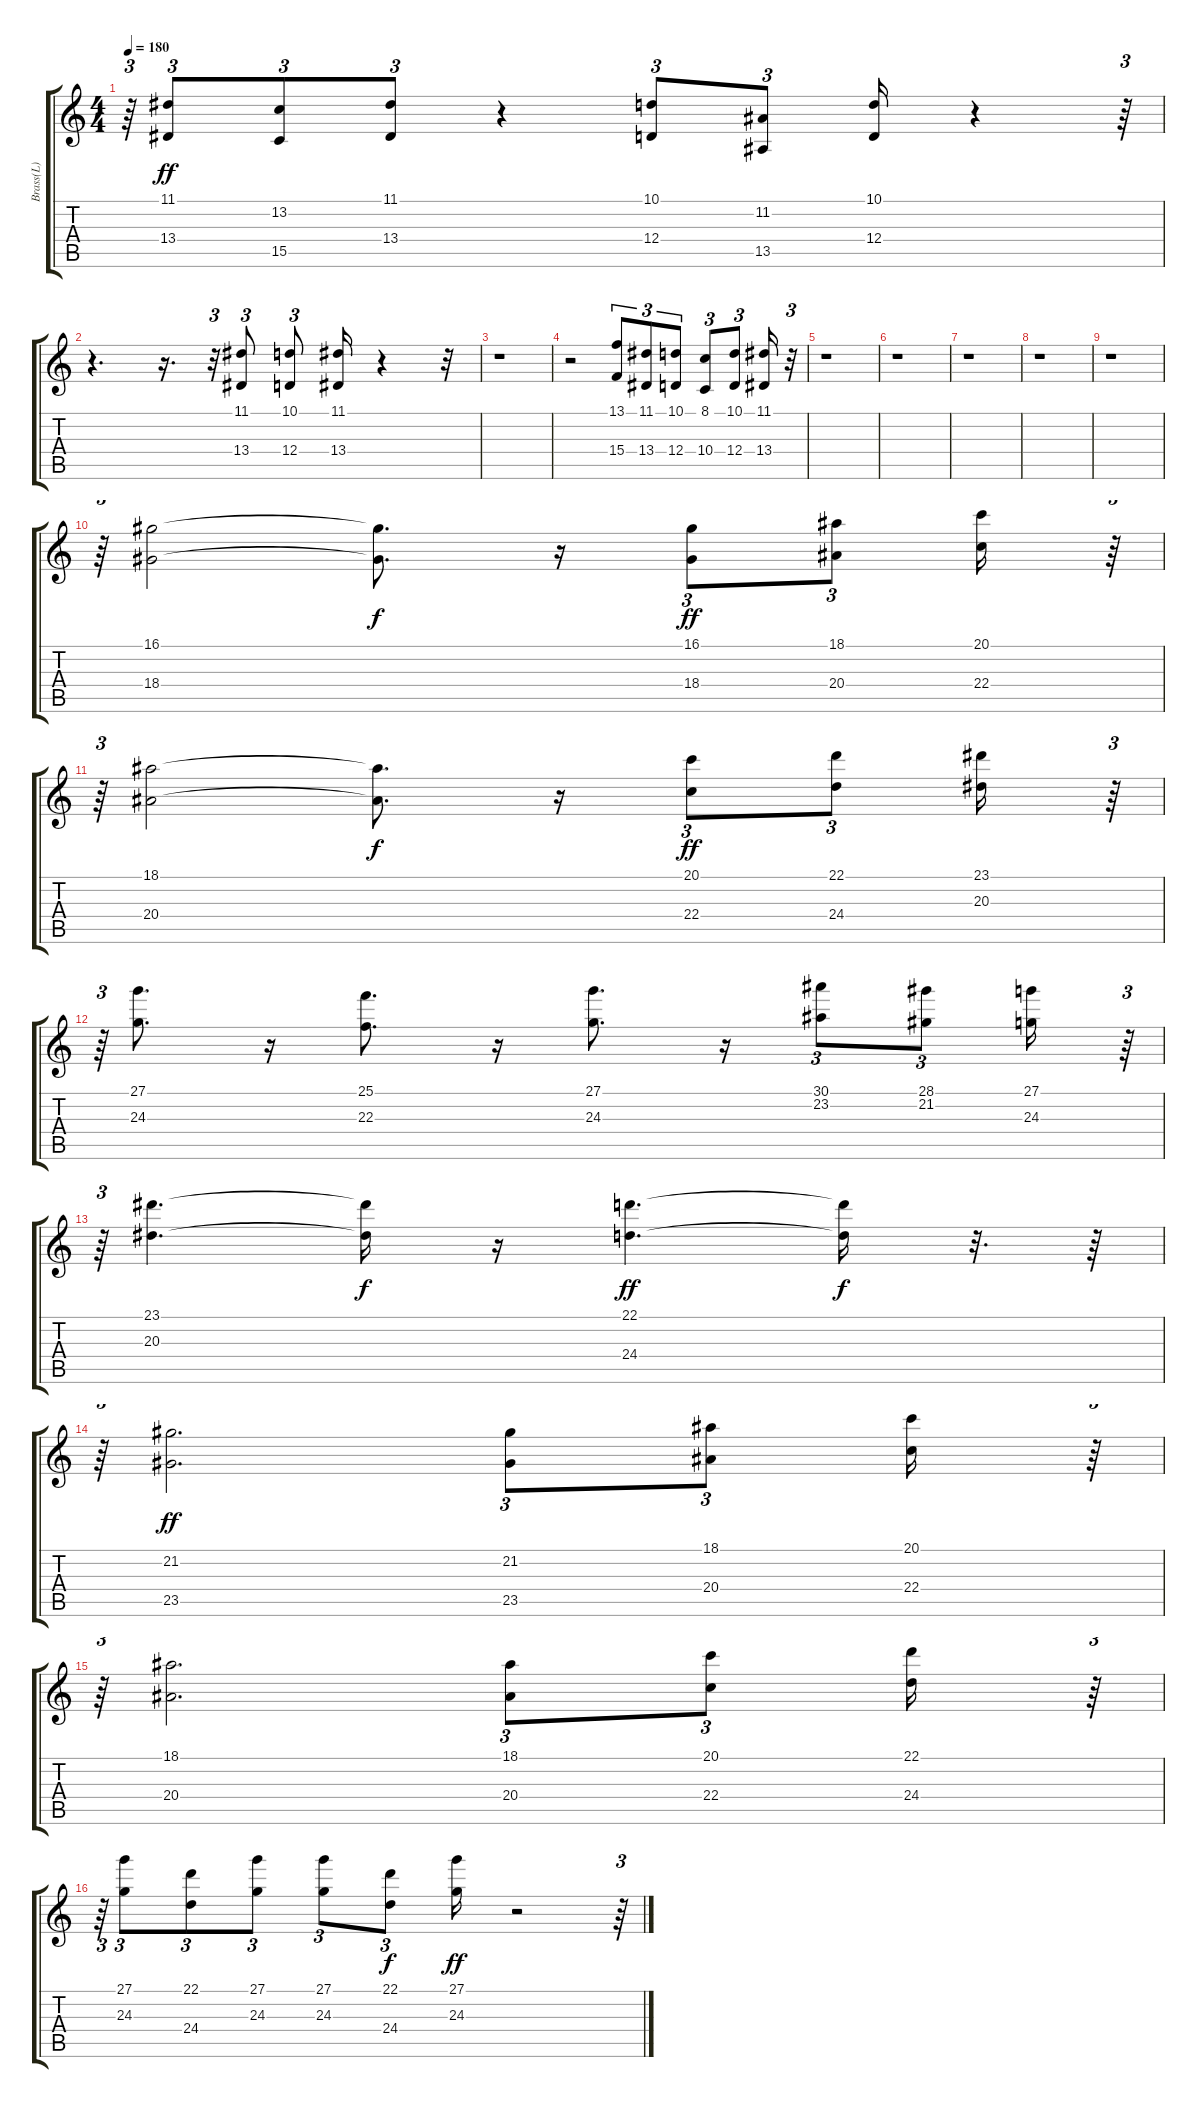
\track ("Brass(L)" "Brass(L)") {instrument brasssection}
\staff {score tabs}
\tuning (E4 B3 G3 D3 A2 E2) {hide}
\ts (4 4)
\tempo 180
\clef g2
\ks c
r.64{tu (3 2) dy ff} (11.1 13.4).8{tu (3 2)} (13.2 15.5).8{tu (3 2)} (11.1 13.4).8{tu (3 2)} r.4 (10.1 12.4).8{tu (3 2)} (11.2 13.5).8{tu (3 2)} (10.1 12.4).16 r.4 r.64{tu (3 2)} |
r.4{d} r.16{d} r.32{tu (3 2)} (11.1 13.4).8{tu (3 2)} (10.1 12.4).8{tu (3 2)} (11.1 13.4).16 r.4 r.32 |
r.1 |
r.2 (13.1 15.4).8{tu (3 2)} (11.1 13.4).8{tu (3 2)} (10.1 12.4).8{tu (3 2)} (8.1 10.4).8{tu (3 2)} (10.1 12.4).8{tu (3 2)} (11.1 13.4).16 r.32{tu (3 2)} |
r.1 |
r.1 |
r.1 |
r.1 |
r.1 |
r.64{tu (3 2)} (16.1 18.4).2{balance 8} (16.1{t} 18.4{t}).8{d dy f} r.16 (16.1 18.4).8{tu (3 2) dy ff} (18.1 20.4).8{tu (3 2)} (20.1 22.4).16 r.64{tu (3 2)} |
r.64{tu (3 2)} (18.1 20.4).2 (18.1{t} 20.4{t}).8{d dy f} r.16 (20.1 22.4).8{tu (3 2) dy ff} (22.1 24.4).8{tu (3 2)} (23.1 20.3).16 r.64{tu (3 2)} |
r.64{tu (3 2)} (27.1 24.3).8{d} r.16 (25.1 22.3).8{d} r.16 (27.1 24.3).8{d} r.16 (30.1 23.2).8{tu (3 2)} (28.1 21.2).8{tu (3 2)} (27.1 24.3).16 r.64{tu (3 2)} |
r.64{tu (3 2)} (23.1 20.3).4{d} (23.1{t} 20.3{t}).16{dy f} r.16 (22.1 24.4).4{d dy ff} (22.1{t} 24.4{t}).16{dy f} r.32{d} r.64 |
r.64{tu (3 2)} (21.2 23.5).2{d dy ff} (21.2 23.5).8{tu (3 2)} (18.1 20.4).8{tu (3 2)} (20.1 22.4).16 r.64{tu (3 2)} |
r.64{tu (3 2)} (18.1 20.4).2{d} (18.1 20.4).8{tu (3 2)} (20.1 22.4).8{tu (3 2)} (22.1 24.4).16 r.64{tu (3 2)} |
r.64{tu (3 2)} (27.1 24.3).8{tu (3 2)} (22.1 24.4).8{tu (3 2)} (27.1 24.3).8{tu (3 2)} (27.1 24.3).8{tu (3 2)} (22.1 24.4).8{tu (3 2) dy f} (27.1 24.3).16{dy ff} r.2 r.64{tu (3 2)}
